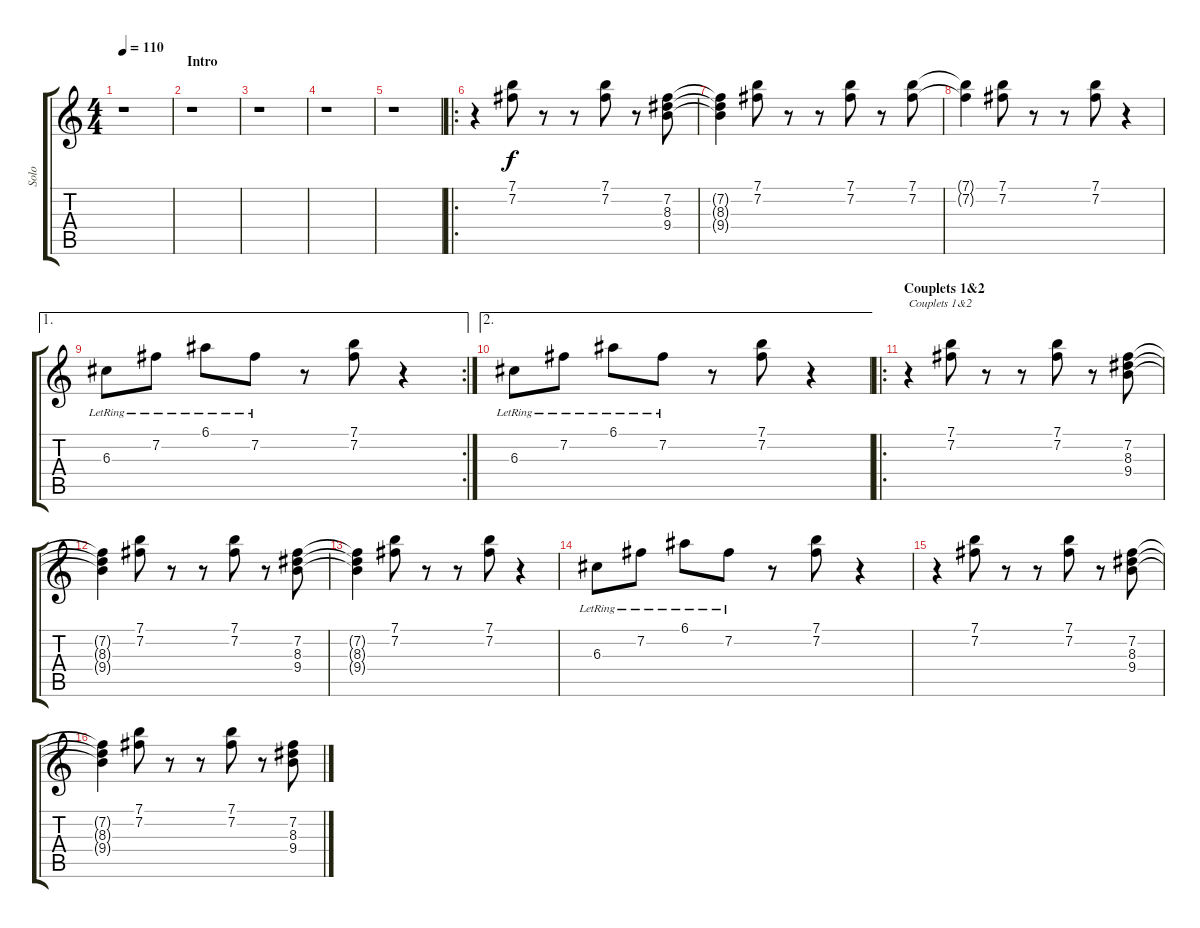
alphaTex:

\track ("Solo" "Solo") {instrument electricguitarclean}
\staff {score tabs}
\tuning (E4 B3 G3 D3 A2 E2) {hide}
\ts (4 4)
\tempo 110
\clef g2
\ks c
r.1{dy f instrument electricguitarclean} |
\section ("" "Intro")
r.1 |
r.1 |
r.1 |
r.1 |
\ro
r.4 (7.1 7.2).8 r.8 r.8 (7.1 7.2).8 r.8 (7.2 8.3 9.4).8 |
(7.2{t} 8.3{t} 9.4{t}).4 (7.1 7.2).8 r.8 r.8 (7.1 7.2).8 r.8 (7.1 7.2).8 |
(7.1{t} 7.2{t}).4 (7.1 7.2).8 r.8 r.8 (7.1 7.2).8 r.4 |
\ae 1
\rc 2
6.3{lr}.8 7.2{lr}.8 6.1{lr}.8 7.2{lr}.8 r.8 (7.1 7.2).8 r.4 |
\ae 2
6.3{lr}.8 7.2{lr}.8 6.1{lr}.8 7.2{lr}.8 r.8 (7.1 7.2).8 r.4 |
\ro
\section ("" "Couplets 1&2")
r.4{txt "Couplets 1&2"} (7.1 7.2).8 r.8 r.8 (7.1 7.2).8 r.8 (7.2 8.3 9.4).8 |
(7.2{t} 8.3{t} 9.4{t}).4 (7.1 7.2).8 r.8 r.8 (7.1 7.2).8 r.8 (7.2 8.3 9.4).8 |
(7.2{t} 8.3{t} 9.4{t}).4 (7.1 7.2).8 r.8 r.8 (7.1 7.2).8 r.4 |
6.3{lr}.8 7.2{lr}.8 6.1{lr}.8 7.2{lr}.8 r.8 (7.1 7.2).8 r.4 |
r.4 (7.1 7.2).8 r.8 r.8 (7.1 7.2).8 r.8 (7.2 8.3 9.4).8 |
(7.2{t} 8.3{t} 9.4{t}).4 (7.1 7.2).8 r.8 r.8 (7.1 7.2).8 r.8 (7.2 8.3 9.4).8
